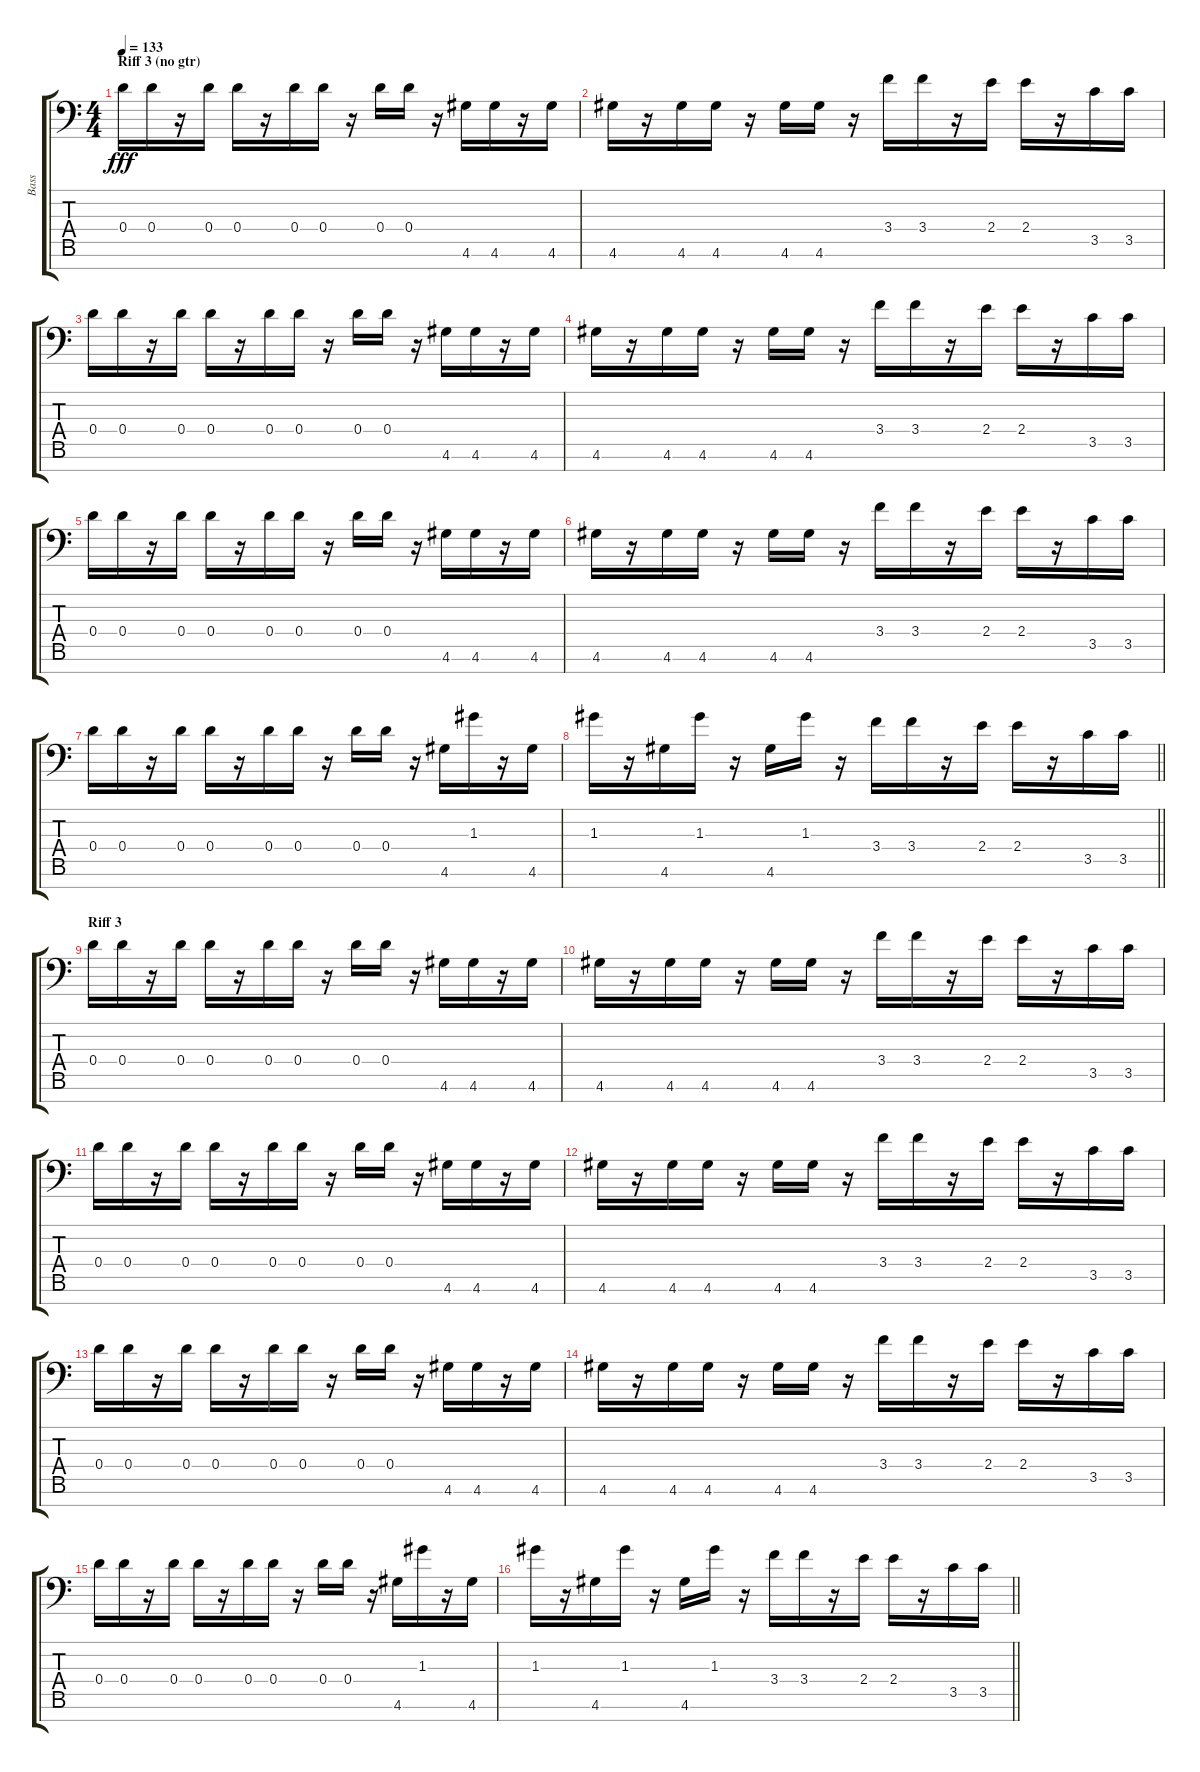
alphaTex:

\track ("Bass" "Bass") {instrument synthbass2}
\staff {score tabs}
\tuning (C8 B3 G3 D3 A2 E2 C-1) {hide}
\ts (4 4)
\section ("" "Riff 3 (no gtr)")
\tempo 133
\clef f4
\ks c
0.4.16{dy fff} 0.4.16 r.16 0.4.16 0.4.16 r.16 0.4.16 0.4.16 r.16 0.4.16 0.4.16 r.16 4.6.16 4.6.16 r.16 4.6.16 |
4.6.16 r.16 4.6.16 4.6.16 r.16 4.6.16 4.6.16 r.16 3.4.16 3.4.16 r.16 2.4.16 2.4.16 r.16 3.5.16 3.5.16 |
0.4.16 0.4.16 r.16 0.4.16 0.4.16 r.16 0.4.16 0.4.16 r.16 0.4.16 0.4.16 r.16 4.6.16 4.6.16 r.16 4.6.16 |
4.6.16 r.16 4.6.16 4.6.16 r.16 4.6.16 4.6.16 r.16 3.4.16 3.4.16 r.16 2.4.16 2.4.16 r.16 3.5.16 3.5.16 |
0.4.16 0.4.16 r.16 0.4.16 0.4.16 r.16 0.4.16 0.4.16 r.16 0.4.16 0.4.16 r.16 4.6.16 4.6.16 r.16 4.6.16 |
4.6.16 r.16 4.6.16 4.6.16 r.16 4.6.16 4.6.16 r.16 3.4.16 3.4.16 r.16 2.4.16 2.4.16 r.16 3.5.16 3.5.16 |
0.4.16 0.4.16 r.16 0.4.16 0.4.16 r.16 0.4.16 0.4.16 r.16 0.4.16 0.4.16 r.16 4.6.16 1.3.16 r.16 4.6.16 |
\barLineRight lightlight
1.3.16 r.16 4.6.16 1.3.16 r.16 4.6.16 1.3.16 r.16 3.4.16 3.4.16 r.16 2.4.16 2.4.16 r.16 3.5.16 3.5.16 |
\section ("" "Riff 3")
0.4.16 0.4.16 r.16 0.4.16 0.4.16 r.16 0.4.16 0.4.16 r.16 0.4.16 0.4.16 r.16 4.6.16 4.6.16 r.16 4.6.16 |
4.6.16 r.16 4.6.16 4.6.16 r.16 4.6.16 4.6.16 r.16 3.4.16 3.4.16 r.16 2.4.16 2.4.16 r.16 3.5.16 3.5.16 |
0.4.16 0.4.16 r.16 0.4.16 0.4.16 r.16 0.4.16 0.4.16 r.16 0.4.16 0.4.16 r.16 4.6.16 4.6.16 r.16 4.6.16 |
4.6.16 r.16 4.6.16 4.6.16 r.16 4.6.16 4.6.16 r.16 3.4.16 3.4.16 r.16 2.4.16 2.4.16 r.16 3.5.16 3.5.16 |
0.4.16 0.4.16 r.16 0.4.16 0.4.16 r.16 0.4.16 0.4.16 r.16 0.4.16 0.4.16 r.16 4.6.16 4.6.16 r.16 4.6.16 |
4.6.16 r.16 4.6.16 4.6.16 r.16 4.6.16 4.6.16 r.16 3.4.16 3.4.16 r.16 2.4.16 2.4.16 r.16 3.5.16 3.5.16 |
0.4.16 0.4.16 r.16 0.4.16 0.4.16 r.16 0.4.16 0.4.16 r.16 0.4.16 0.4.16 r.16 4.6.16 1.3.16 r.16 4.6.16 |
\barLineRight lightlight
1.3.16 r.16 4.6.16 1.3.16 r.16 4.6.16 1.3.16 r.16 3.4.16 3.4.16 r.16 2.4.16 2.4.16 r.16 3.5.16 3.5.16
